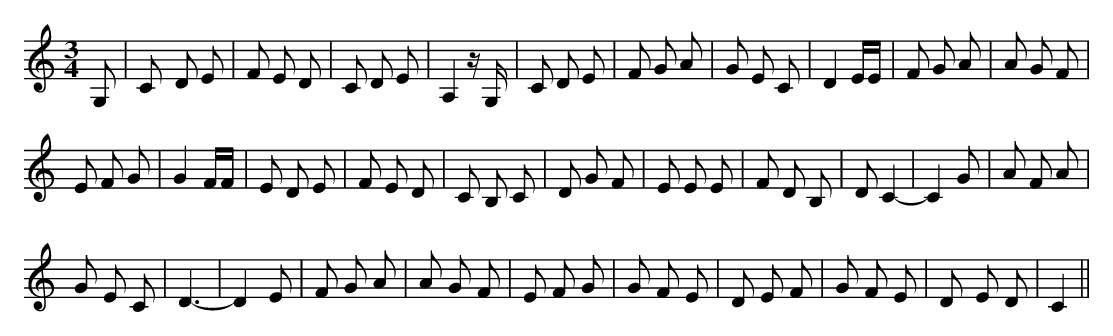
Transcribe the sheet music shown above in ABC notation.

X:1
M:3/4
K:C
G,|C- D E|F E D|C D E|A,2 z/ G,/|C D E|F G A|G E C|D2 E/E/|F G A|A G F|
E F G|G2 F/F/|E D E|F E D|C B, C|D G F|E E E|F D B,|D C2-|C2 G|A F A|
G E C|D3-|D2 E|F G A|A G F|E F G|G F E|D E F|G F E|D- E D|C2||
